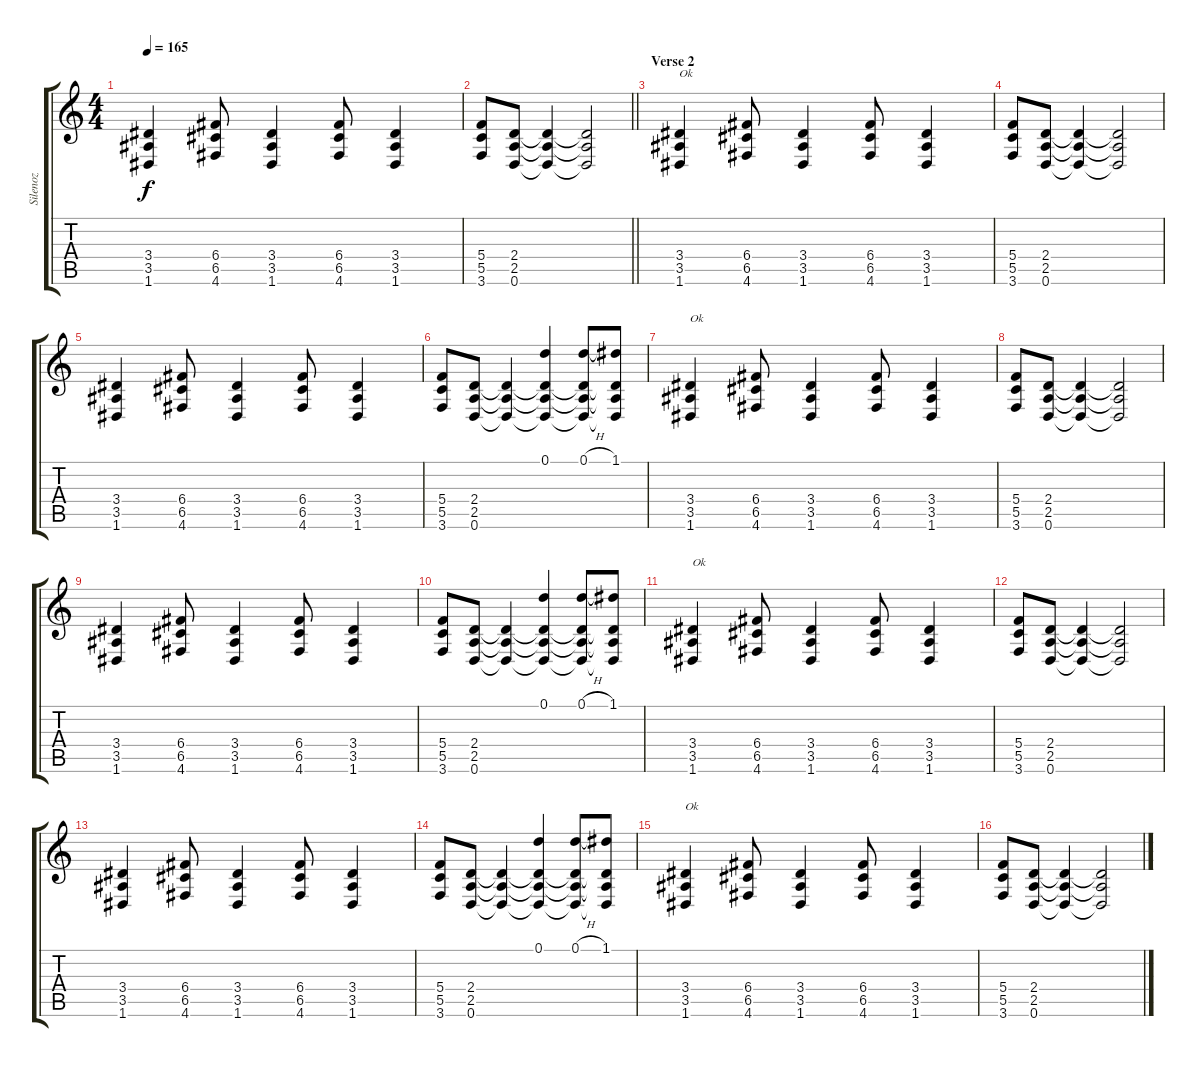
\track ("Silenoz" "Silenoz") {instrument distortionguitar}
\staff {score tabs}
\tuning (D4 A3 F3 C3 G2 D2) {hide}
\ts (4 4)
\tempo 165
\clef g2
\ks c
(3.4 3.5 1.6).4{dy f} (6.4 6.5 4.6).8 (3.4 3.5 1.6).4 (6.4 6.5 4.6).8 (3.4 3.5 1.6).4 |
\barLineRight lightlight
(5.4 5.5 3.6).8 (2.4 2.5 0.6).8 (2.4{t} 2.5{t} 0.6{t}).4 (2.4{t} 2.5{t} 0.6{t}).2 |
\section ("" "Verse 2")
(3.4 3.5 1.6).4{txt "Ok"} (6.4 6.5 4.6).8 (3.4 3.5 1.6).4 (6.4 6.5 4.6).8 (3.4 3.5 1.6).4 |
(5.4 5.5 3.6).8 (2.4 2.5 0.6).8 (2.4{t} 2.5{t} 0.6{t}).4 (2.4{t} 2.5{t} 0.6{t}).2 |
(3.4 3.5 1.6).4 (6.4 6.5 4.6).8 (3.4 3.5 1.6).4 (6.4 6.5 4.6).8 (3.4 3.5 1.6).4 |
(5.4 5.5 3.6).8 (2.4 2.5 0.6).8 (2.4{t} 2.5{t} 0.6{t}).4 (0.1 2.4{t} 2.5{t} 0.6{t}).4 (0.1{h} 2.4{t} 2.5{t} 0.6{t}).8 (1.1 2.4{t} 2.5{t} 0.6{t}).8 |
(3.4 3.5 1.6).4{txt "Ok"} (6.4 6.5 4.6).8 (3.4 3.5 1.6).4 (6.4 6.5 4.6).8 (3.4 3.5 1.6).4 |
(5.4 5.5 3.6).8 (2.4 2.5 0.6).8 (2.4{t} 2.5{t} 0.6{t}).4 (2.4{t} 2.5{t} 0.6{t}).2 |
(3.4 3.5 1.6).4 (6.4 6.5 4.6).8 (3.4 3.5 1.6).4 (6.4 6.5 4.6).8 (3.4 3.5 1.6).4 |
(5.4 5.5 3.6).8 (2.4 2.5 0.6).8 (2.4{t} 2.5{t} 0.6{t}).4 (0.1 2.4{t} 2.5{t} 0.6{t}).4 (0.1{h} 2.4{t} 2.5{t} 0.6{t}).8 (1.1 2.4{t} 2.5{t} 0.6{t}).8 |
(3.4 3.5 1.6).4{txt "Ok"} (6.4 6.5 4.6).8 (3.4 3.5 1.6).4 (6.4 6.5 4.6).8 (3.4 3.5 1.6).4 |
(5.4 5.5 3.6).8 (2.4 2.5 0.6).8 (2.4{t} 2.5{t} 0.6{t}).4 (2.4{t} 2.5{t} 0.6{t}).2 |
(3.4 3.5 1.6).4 (6.4 6.5 4.6).8 (3.4 3.5 1.6).4 (6.4 6.5 4.6).8 (3.4 3.5 1.6).4 |
(5.4 5.5 3.6).8 (2.4 2.5 0.6).8 (2.4{t} 2.5{t} 0.6{t}).4 (0.1 2.4{t} 2.5{t} 0.6{t}).4 (0.1{h} 2.4{t} 2.5{t} 0.6{t}).8 (1.1 2.4{t} 2.5{t} 0.6{t}).8 |
(3.4 3.5 1.6).4{txt "Ok"} (6.4 6.5 4.6).8 (3.4 3.5 1.6).4 (6.4 6.5 4.6).8 (3.4 3.5 1.6).4 |
(5.4 5.5 3.6).8 (2.4 2.5 0.6).8 (2.4{t} 2.5{t} 0.6{t}).4 (2.4{t} 2.5{t} 0.6{t}).2
